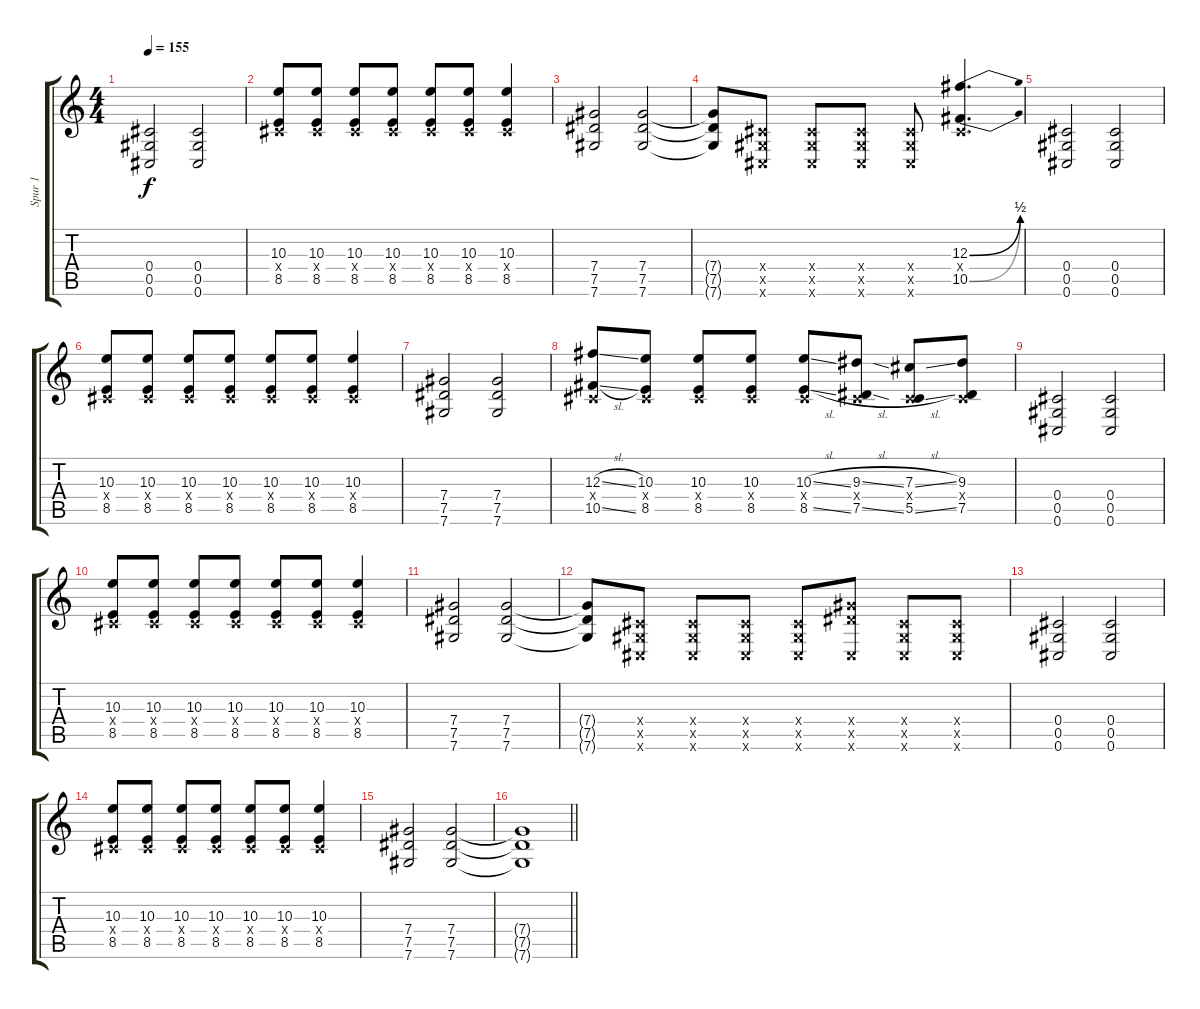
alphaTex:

\track ("Spur 1" "Spur 1") {instrument overdrivenguitar}
\staff {score tabs}
\tuning (Eb4 Bb3 Gb3 Db3 Ab2 Db2) {hide}
\ts (4 4)
\tempo 155
\clef g2
\ks c
(0.4 0.5 0.6).2{dy f instrument distortionguitar} (0.4 0.5 0.6).2 |
(10.3 0.4{x} 8.5).8 (10.3 0.4{x} 8.5).8 (10.3 0.4{x} 8.5).8 (10.3 0.4{x} 8.5).8 (10.3 0.4{x} 8.5).8 (10.3 0.4{x} 8.5).8 (10.3 0.4{x} 8.5).4 |
(7.4 7.5 7.6).2 (7.4 7.5 7.6).2 |
(7.4{t} 7.5{t} 7.6{t}).8 (0.4{x} 0.5{x} 0.6{x}).8 (0.4{x} 0.5{x} 0.6{x}).8 (0.4{x} 0.5{x} 0.6{x}).8 (0.4{x} 0.5{x} 0.6{x}).8 (12.3{be (bend 0 0 60 2)} 0.4{x} 10.5{be (bend 0 0 60 2)}).4{d} |
(0.4 0.5 0.6).2 (0.4 0.5 0.6).2 |
(10.3 0.4{x} 8.5).8 (10.3 0.4{x} 8.5).8 (10.3 0.4{x} 8.5).8 (10.3 0.4{x} 8.5).8 (10.3 0.4{x} 8.5).8 (10.3 0.4{x} 8.5).8 (10.3 0.4{x} 8.5).4 |
(7.4 7.5 7.6).2 (7.4 7.5 7.6).2 |
(12.3{sl} 0.4{x} 10.5{sl}).8 (10.3 0.4{x} 8.5).8 (10.3 0.4{x} 8.5).8 (10.3 0.4{x} 8.5).8 (10.3{sl} 0.4{x} 8.5{sl}).8 (9.3{sl} 0.4{x} 7.5{sl}).8 (7.3{sl} 0.4{x} 5.5{sl}).8 (9.3 0.4{x} 7.5).8 |
(0.4 0.5 0.6).2 (0.4 0.5 0.6).2 |
(10.3 0.4{x} 8.5).8 (10.3 0.4{x} 8.5).8 (10.3 0.4{x} 8.5).8 (10.3 0.4{x} 8.5).8 (10.3 0.4{x} 8.5).8 (10.3 0.4{x} 8.5).8 (10.3 0.4{x} 8.5).4 |
(7.4 7.5 7.6).2 (7.4 7.5 7.6).2 |
(7.4{t} 7.5{t} 7.6{t}).8 (0.4{x} 0.5{x} 0.6{x}).8 (0.4{x} 0.5{x} 0.6{x}).8 (0.4{x} 0.5{x} 0.6{x}).8 (0.4{x} 0.5{x} 0.6{x}).8 (7.4{x} 7.5{x} 0.6{x}).8 (0.4{x} 0.5{x} 0.6{x}).8 (0.4{x} 0.5{x} 0.6{x}).8 |
(0.4 0.5 0.6).2 (0.4 0.5 0.6).2 |
(10.3 0.4{x} 8.5).8 (10.3 0.4{x} 8.5).8 (10.3 0.4{x} 8.5).8 (10.3 0.4{x} 8.5).8 (10.3 0.4{x} 8.5).8 (10.3 0.4{x} 8.5).8 (10.3 0.4{x} 8.5).4 |
(7.4 7.5 7.6).2 (7.4 7.5 7.6).2 |
\barLineRight lightlight
(7.4{t} 7.5{t} 7.6{t}).1
